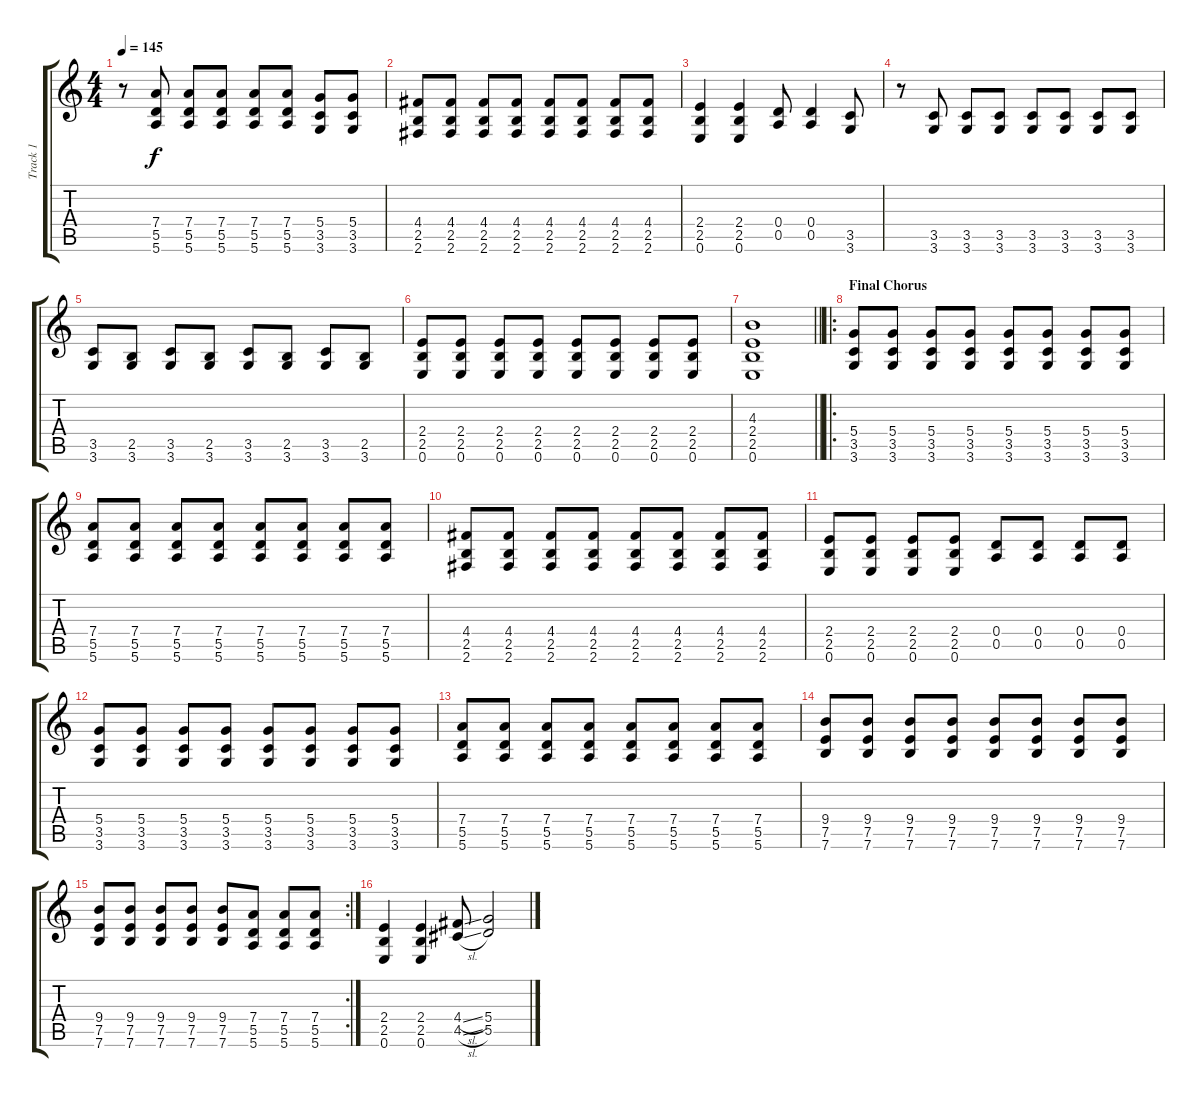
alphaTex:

\track ("Track 1" "Track 1") {instrument distortionguitar}
\staff {score tabs}
\tuning (E4 B3 G3 D3 A2 E2) {hide}
\ts (4 4)
\tempo 145
\clef g2
\ks c
r.8{dy f} (7.4 5.5 5.6).8 (7.4 5.5 5.6).8 (7.4 5.5 5.6).8 (7.4 5.5 5.6).8 (7.4 5.5 5.6).8 (5.4 3.5 3.6).8 (5.4 3.5 3.6).8 |
(4.4 2.5 2.6).8 (4.4 2.5 2.6).8 (4.4 2.5 2.6).8 (4.4 2.5 2.6).8 (4.4 2.5 2.6).8 (4.4 2.5 2.6).8 (4.4 2.5 2.6).8 (4.4 2.5 2.6).8 |
(2.4 2.5 0.6).4 (2.4 2.5 0.6).4 (0.4 0.5).8 (0.4 0.5).4 (3.5 3.6).8 |
r.8 (3.5 3.6).8 (3.5 3.6).8 (3.5 3.6).8 (3.5 3.6).8 (3.5 3.6).8 (3.5 3.6).8 (3.5 3.6).8 |
(3.5 3.6).8 (2.5 3.6).8 (3.5 3.6).8 (2.5 3.6).8 (3.5 3.6).8 (2.5 3.6).8 (3.5 3.6).8 (2.5 3.6).8 |
(2.4 2.5 0.6).8 (2.4 2.5 0.6).8 (2.4 2.5 0.6).8 (2.4 2.5 0.6).8 (2.4 2.5 0.6).8 (2.4 2.5 0.6).8 (2.4 2.5 0.6).8 (2.4 2.5 0.6).8 |
\barLineRight lightlight
(4.3 2.4 2.5 0.6).1 |
\ro
\section ("" "Final Chorus")
(5.4 3.5 3.6).8 (5.4 3.5 3.6).8 (5.4 3.5 3.6).8 (5.4 3.5 3.6).8 (5.4 3.5 3.6).8 (5.4 3.5 3.6).8 (5.4 3.5 3.6).8 (5.4 3.5 3.6).8 |
(7.4 5.5 5.6).8 (7.4 5.5 5.6).8 (7.4 5.5 5.6).8 (7.4 5.5 5.6).8 (7.4 5.5 5.6).8 (7.4 5.5 5.6).8 (7.4 5.5 5.6).8 (7.4 5.5 5.6).8 |
(4.4 2.5 2.6).8 (4.4 2.5 2.6).8 (4.4 2.5 2.6).8 (4.4 2.5 2.6).8 (4.4 2.5 2.6).8 (4.4 2.5 2.6).8 (4.4 2.5 2.6).8 (4.4 2.5 2.6).8 |
(2.4 2.5 0.6).8 (2.4 2.5 0.6).8 (2.4 2.5 0.6).8 (2.4 2.5 0.6).8 (0.4 0.5).8 (0.4 0.5).8 (0.4 0.5).8 (0.4 0.5).8 |
(5.4 3.5 3.6).8 (5.4 3.5 3.6).8 (5.4 3.5 3.6).8 (5.4 3.5 3.6).8 (5.4 3.5 3.6).8 (5.4 3.5 3.6).8 (5.4 3.5 3.6).8 (5.4 3.5 3.6).8 |
(7.4 5.5 5.6).8 (7.4 5.5 5.6).8 (7.4 5.5 5.6).8 (7.4 5.5 5.6).8 (7.4 5.5 5.6).8 (7.4 5.5 5.6).8 (7.4 5.5 5.6).8 (7.4 5.5 5.6).8 |
(9.4 7.5 7.6).8 (9.4 7.5 7.6).8 (9.4 7.5 7.6).8 (9.4 7.5 7.6).8 (9.4 7.5 7.6).8 (9.4 7.5 7.6).8 (9.4 7.5 7.6).8 (9.4 7.5 7.6).8 |
\rc 2
(9.4 7.5 7.6).8 (9.4 7.5 7.6).8 (9.4 7.5 7.6).8 (9.4 7.5 7.6).8 (9.4 7.5 7.6).8 (7.4 5.5 5.6).8 (7.4 5.5 5.6).8 (7.4 5.5 5.6).8 |
(2.4 2.5 0.6).4 (2.4 2.5 0.6).4 (4.4{sl} 4.5{sl}).8 (5.4 5.5).2
